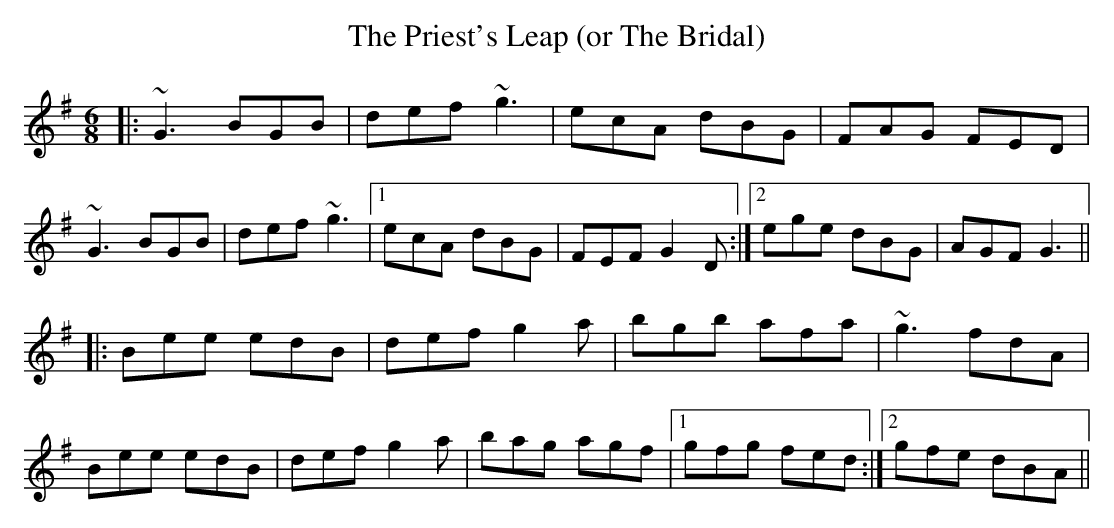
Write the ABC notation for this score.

X:1
T: The Priest's Leap (or The Bridal)
M: 6/8
L: 1/8
K: Gmaj
|:~G3 BGB|def ~g3|ecA dBG|FAG FED|
~G3 BGB|def ~g3|1 ecA dBG| FEF G2D:|2 ege dBG|AGF G3||
|:Bee edB|def g2a|bgb afa|~g3 fdA|
Bee edB|def g2a|bag agf|1 gfg fed:|2 gfe dBA||
